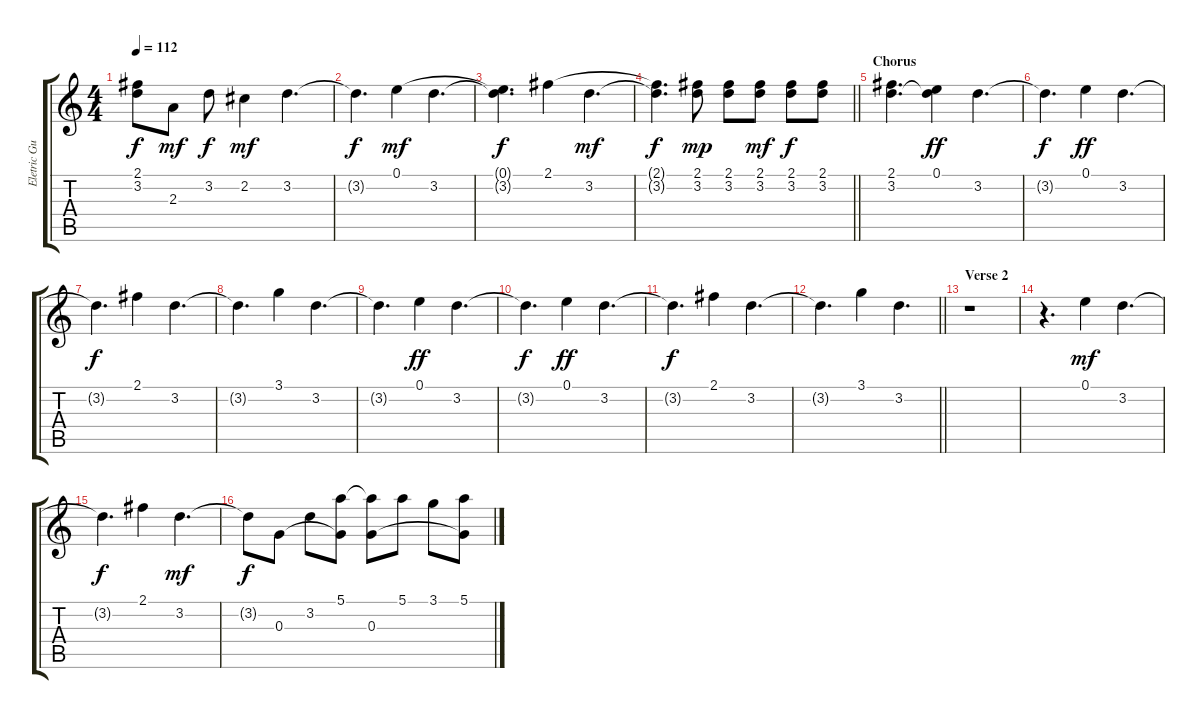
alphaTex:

\track ("Eletric Guitar" "Eletric Gu") {instrument overdrivenguitar}
\staff {score tabs}
\tuning (E4 B3 G3 D3 A2 E2) {hide}
\ts (4 4)
\tempo 112
\clef g2
\ks c
(2.1{t} 3.2{t}).8{dy f} 2.3.8{dy mf} 3.2.8{dy f} 2.2.4{dy mf} 3.2.4{d} |
3.2{t}.4{d dy f} 0.1.4{dy mf} 3.2.4{d} |
(0.1{t} 3.2{t}).4{d dy f} 2.1.4 3.2.4{d dy mf} |
\barLineRight lightlight
(2.1{t} 3.2{t}).4{d dy f} (2.1 3.2).8{dy mp} (2.1 3.2).8 (2.1 3.2).8{dy mf} (2.1 3.2).8{dy f} (2.1 3.2).8 |
\section ("" "Chorus")
(2.1 3.2).4{d} (0.1 3.2{t}).4{dy ff} 3.2.4{d} |
3.2{t}.4{d dy f} 0.1.4{dy ff} 3.2.4{d} |
3.2{t}.4{d dy f} 2.1.4 3.2.4{d} |
3.2{t}.4{d} 3.1.4 3.2.4{d} |
3.2{t}.4{d} 0.1.4{dy ff} 3.2.4{d} |
3.2{t}.4{d dy f} 0.1.4{dy ff} 3.2.4{d} |
3.2{t}.4{d dy f} 2.1.4 3.2.4{d} |
\barLineRight lightlight
3.2{t}.4{d} 3.1.4 3.2.4{d} |
\section ("" "Verse 2")
r.1 |
r.4{d} 0.1.4{dy mf} 3.2.4{d} |
3.2{t}.4{d dy f} 2.1.4 3.2.4{d dy mf} |
3.2{t}.8{dy f} 0.3.8 3.2.8 (5.1 0.3{t}).8 (5.1{t} 0.3).8 5.1.8 3.1.8 (5.1 0.3{t}).8
